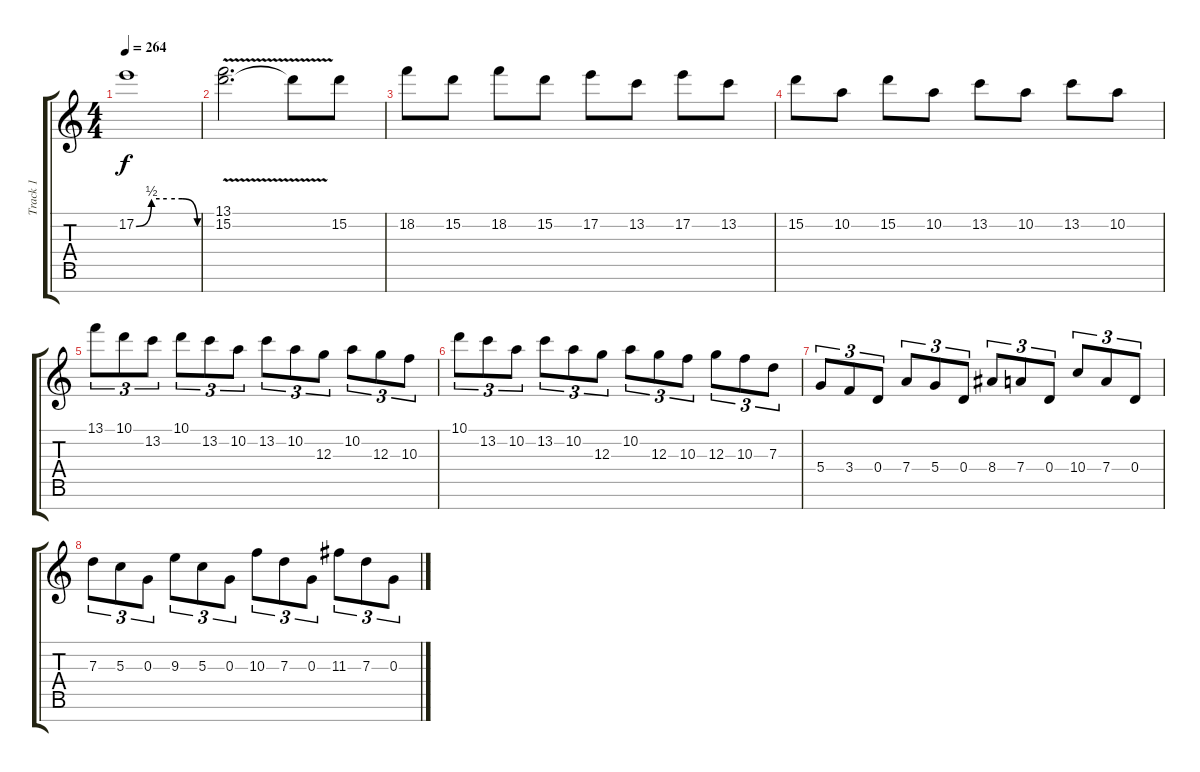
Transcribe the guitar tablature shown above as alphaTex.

\track ("Track 1" "Track 1") {instrument distortionguitar}
\staff {score tabs}
\tuning (E4 B3 G3 D3 A2 E2 B1) {hide}
\ts (4 4)
\tempo 264
\clef g2
\ks c
17.2{be (custom 0 0 15 2 30 2 45 2 60 0)}.1{dy f} |
(13.1{v} 15.2{v}).2{d} 15.2{t}.8 15.2.8 |
18.2.8 15.2.8 18.2.8 15.2.8 17.2.8 13.2.8 17.2.8 13.2.8 |
15.2.8 10.2.8 15.2.8 10.2.8 13.2.8 10.2.8 13.2.8 10.2.8 |
13.1.8{tu (3 2)} 10.1.8{tu (3 2)} 13.2.8{tu (3 2)} 10.1.8{tu (3 2)} 13.2.8{tu (3 2)} 10.2.8{tu (3 2)} 13.2.8{tu (3 2)} 10.2.8{tu (3 2)} 12.3.8{tu (3 2)} 10.2.8{tu (3 2)} 12.3.8{tu (3 2)} 10.3.8{tu (3 2)} |
10.1.8{tu (3 2)} 13.2.8{tu (3 2)} 10.2.8{tu (3 2)} 13.2.8{tu (3 2)} 10.2.8{tu (3 2)} 12.3.8{tu (3 2)} 10.2.8{tu (3 2)} 12.3.8{tu (3 2)} 10.3.8{tu (3 2)} 12.3.8{tu (3 2)} 10.3.8{tu (3 2)} 7.3.8{tu (3 2)} |
5.4.8{tu (3 2)} 3.4.8{tu (3 2)} 0.4.8{tu (3 2)} 7.4.8{tu (3 2)} 5.4.8{tu (3 2)} 0.4.8{tu (3 2)} 8.4.8{tu (3 2)} 7.4.8{tu (3 2)} 0.4.8{tu (3 2)} 10.4.8{tu (3 2)} 7.4.8{tu (3 2)} 0.4.8{tu (3 2)} |
7.3.8{tu (3 2)} 5.3.8{tu (3 2)} 0.3.8{tu (3 2)} 9.3.8{tu (3 2)} 5.3.8{tu (3 2)} 0.3.8{tu (3 2)} 10.3.8{tu (3 2)} 7.3.8{tu (3 2)} 0.3.8{tu (3 2)} 11.3.8{tu (3 2)} 7.3.8{tu (3 2)} 0.3.8{tu (3 2)}
